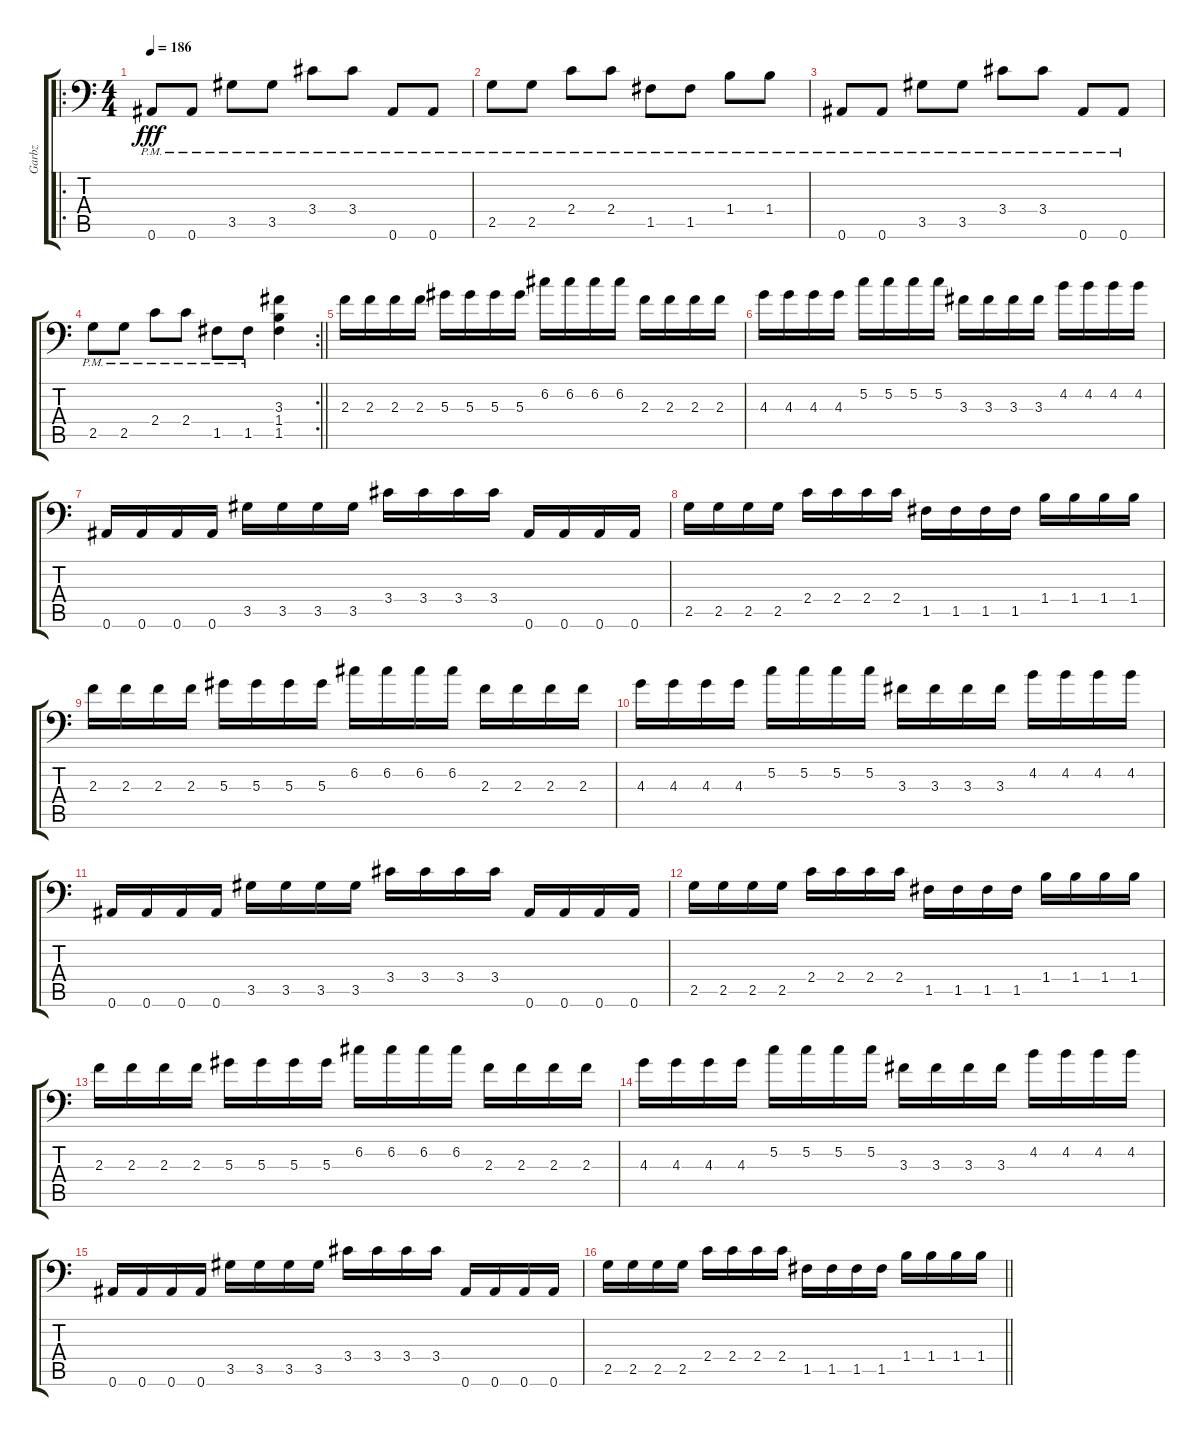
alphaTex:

\track ("Garbz" "Garbz") {instrument overdrivenguitar}
\staff {score tabs}
\tuning (C4 G3 Eb3 Bb2 F2 Bb1) {hide}
\ro
\ts (4 4)
\tempo 186
\clef f4
\ks c
0.6{pm}.8{dy fff} 0.6{pm}.8 3.5{pm}.8 3.5{pm}.8 3.4{pm}.8 3.4{pm}.8 0.6{pm}.8 0.6{pm}.8 |
2.5{pm}.8 2.5{pm}.8 2.4{pm}.8 2.4{pm}.8 1.5{pm}.8 1.5{pm}.8 1.4{pm}.8 1.4{pm}.8 |
0.6{pm}.8 0.6{pm}.8 3.5{pm}.8 3.5{pm}.8 3.4{pm}.8 3.4{pm}.8 0.6{pm}.8 0.6{pm}.8 |
\rc 2
\barLineRight lightlight
2.5{pm}.8 2.5{pm}.8 2.4{pm}.8 2.4{pm}.8 1.5{pm}.8 1.5{pm}.8 (3.3 1.4 1.5).4 |
2.3.16 2.3.16 2.3.16 2.3.16 5.3.16 5.3.16 5.3.16 5.3.16 6.2.16 6.2.16 6.2.16 6.2.16 2.3.16 2.3.16 2.3.16 2.3.16 |
4.3.16 4.3.16 4.3.16 4.3.16 5.2.16 5.2.16 5.2.16 5.2.16 3.3.16 3.3.16 3.3.16 3.3.16 4.2.16 4.2.16 4.2.16 4.2.16 |
0.6.16 0.6.16 0.6.16 0.6.16 3.5.16 3.5.16 3.5.16 3.5.16 3.4.16 3.4.16 3.4.16 3.4.16 0.6.16 0.6.16 0.6.16 0.6.16 |
2.5.16 2.5.16 2.5.16 2.5.16 2.4.16 2.4.16 2.4.16 2.4.16 1.5.16 1.5.16 1.5.16 1.5.16 1.4.16 1.4.16 1.4.16 1.4.16 |
2.3.16 2.3.16 2.3.16 2.3.16 5.3.16 5.3.16 5.3.16 5.3.16 6.2.16 6.2.16 6.2.16 6.2.16 2.3.16 2.3.16 2.3.16 2.3.16 |
4.3.16 4.3.16 4.3.16 4.3.16 5.2.16 5.2.16 5.2.16 5.2.16 3.3.16 3.3.16 3.3.16 3.3.16 4.2.16 4.2.16 4.2.16 4.2.16 |
0.6.16 0.6.16 0.6.16 0.6.16 3.5.16 3.5.16 3.5.16 3.5.16 3.4.16 3.4.16 3.4.16 3.4.16 0.6.16 0.6.16 0.6.16 0.6.16 |
2.5.16 2.5.16 2.5.16 2.5.16 2.4.16 2.4.16 2.4.16 2.4.16 1.5.16 1.5.16 1.5.16 1.5.16 1.4.16 1.4.16 1.4.16 1.4.16 |
2.3.16 2.3.16 2.3.16 2.3.16 5.3.16 5.3.16 5.3.16 5.3.16 6.2.16 6.2.16 6.2.16 6.2.16 2.3.16 2.3.16 2.3.16 2.3.16 |
4.3.16 4.3.16 4.3.16 4.3.16 5.2.16 5.2.16 5.2.16 5.2.16 3.3.16 3.3.16 3.3.16 3.3.16 4.2.16 4.2.16 4.2.16 4.2.16 |
0.6.16 0.6.16 0.6.16 0.6.16 3.5.16 3.5.16 3.5.16 3.5.16 3.4.16 3.4.16 3.4.16 3.4.16 0.6.16 0.6.16 0.6.16 0.6.16 |
\barLineRight lightlight
2.5.16 2.5.16 2.5.16 2.5.16 2.4.16 2.4.16 2.4.16 2.4.16 1.5.16 1.5.16 1.5.16 1.5.16 1.4.16 1.4.16 1.4.16 1.4.16
